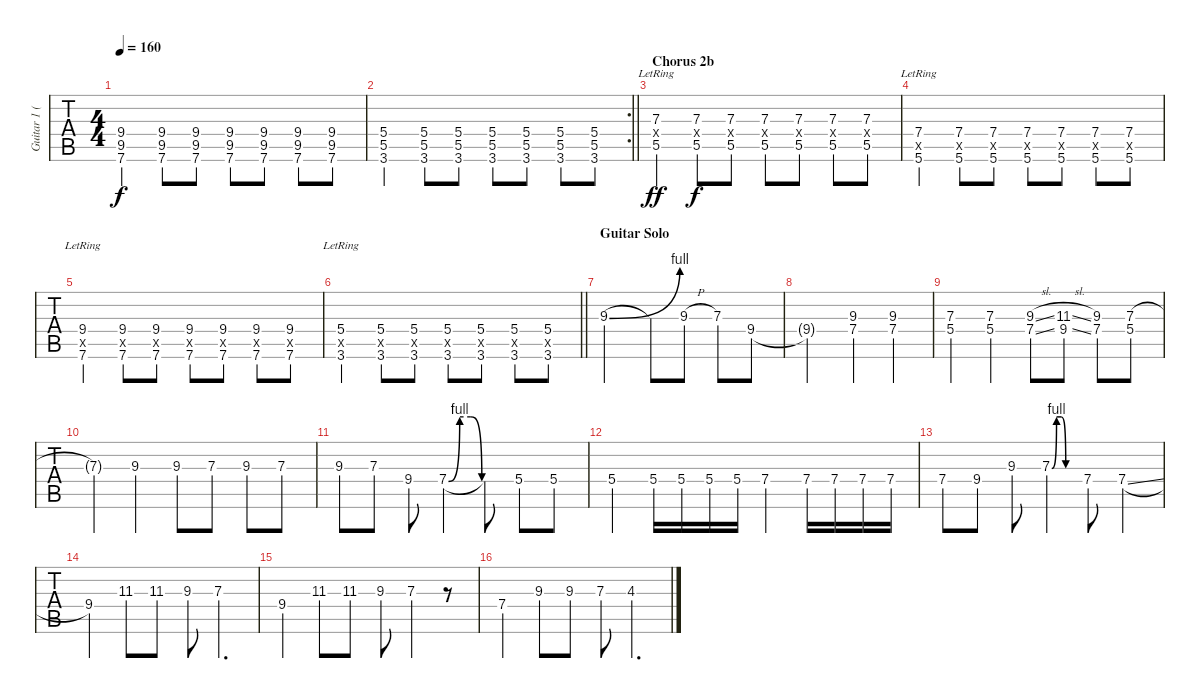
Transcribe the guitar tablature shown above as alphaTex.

\track ("Guitar 1 (lead) - Alexander Chmiel" "Guitar 1 (") {instrument overdrivenguitar}
\staff {tabs}
\tuning (E4 B3 G3 D3 A2 E2) {hide}
\ts (4 4)
\tempo 160
\clef g2
\ks c
(9.4 9.5 7.6).4{dy f} (9.4 9.5 7.6).8 (9.4 9.5 7.6).8 (9.4 9.5 7.6).8 (9.4 9.5 7.6).8 (9.4 9.5 7.6).8 (9.4 9.5 7.6).8 |
\rc 2
\barLineRight lightlight
(5.4 5.5 3.6).4 (5.4 5.5 3.6).8 (5.4 5.5 3.6).8 (5.4 5.5 3.6).8 (5.4 5.5 3.6).8 (5.4 5.5 3.6).8 (5.4 5.5 3.6).8 |
\section ("" "Chorus 2b")
(7.3{ac lr} 0.4{x} 5.5).4{dy ff} (7.3 0.4{x} 5.5).8{dy f} (7.3 0.4{x} 5.5).8 (7.3 0.4{x} 5.5).8 (7.3 0.4{x} 5.5).8 (7.3 0.4{x} 5.5).8 (7.3 0.4{x} 5.5).8 |
(7.4{lr} 0.5{x} 5.6).4 (7.4 0.5{x} 5.6).8 (7.4 0.5{x} 5.6).8 (7.4 0.5{x} 5.6).8 (7.4 0.5{x} 5.6).8 (7.4 0.5{x} 5.6).8 (7.4 0.5{x} 5.6).8 |
(9.4{lr} 0.5{x} 7.6).4 (9.4 0.5{x} 7.6).8 (9.4 0.5{x} 7.6).8 (9.4 0.5{x} 7.6).8 (9.4 0.5{x} 7.6).8 (9.4 0.5{x} 7.6).8 (9.4 0.5{x} 7.6).8 |
\barLineRight lightlight
(5.4{lr} 0.5{x} 3.6).4 (5.4 0.5{x} 3.6).8 (5.4 0.5{x} 3.6).8 (5.4 0.5{x} 3.6).8 (5.4 0.5{x} 3.6).8 (5.4 0.5{x} 3.6).8 (5.4 5.5{x} 3.6).8 |
\section ("" "Guitar Solo")
9.3{be (bend 0 0 60 4)}.2{volume 16} 9.3{t}.8 9.3{h}.8 7.3.8 9.4.8 |
9.4{t}.2 (9.3 7.4).4 (9.3 7.4).4 |
(7.3 5.4).4 (7.3 5.4).4 (9.3{sl} 7.4{sl}).8 (11.3{sl} 9.4{sl}).8 (9.3 7.4).8 (7.3 5.4).8 |
7.3{t}.4 9.3.4 9.3.8 7.3.8 9.3.8 7.3.8 |
9.3.8 7.3.8 9.4.8 7.4{be (custom 0 0 10 4 20 4 30 0 60 0)}.4 7.4{t}.8 5.4.8 5.4.8 |
5.4.4 5.4.16 5.4.16 5.4.16 5.4.16 7.4.4 7.4.16 7.4.16 7.4.16 7.4.16 |
7.4.8 9.4.8 9.3.8 7.3{be (custom 0 0 10 4 20 4 30 0 60 0)}.4 7.4.8 7.4{sl}.4 |
9.4.4 11.3.8 11.3.8 9.3.8 7.3.4{d} |
9.4.4 11.3.8 11.3.8 9.3.8 7.3.4 r.8 |
7.4.4 9.3.8 9.3.8 7.3.8 4.3.4{d}
